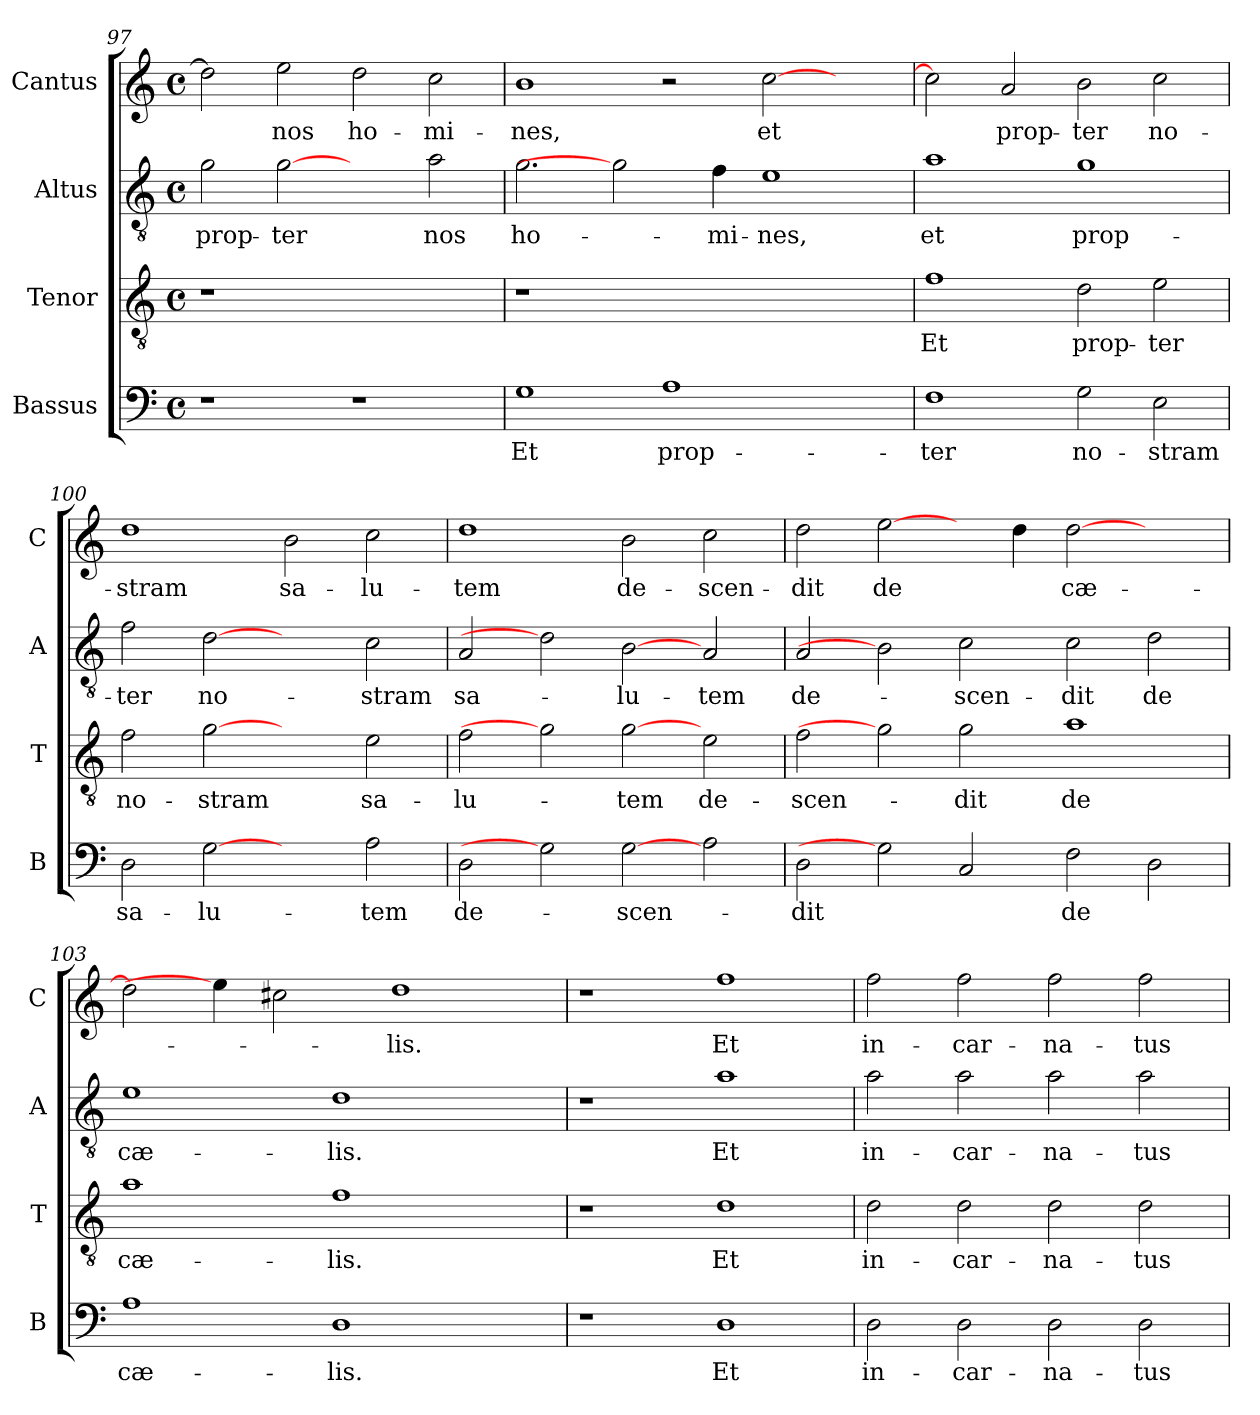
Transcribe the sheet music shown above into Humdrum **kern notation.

**kern	**text	**kern	**text	**kern	**text	**kern	**text
*part4	*part4	*part3	*part3	*part2	*part2	*part1	*part1
*staff4	*staff4	*staff3	*staff3	*staff2	*staff2	*staff1	*staff1
*I"Bassus	*	*I"Tenor	*	*I"Altus	*	*I"Cantus	*
*I'B	*	*I'T	*	*I'A	*	*I'C	*
*clefF4	*	*clefGv2	*	*clefGv2	*	*clefG2	*
*k[]	*	*k[]	*	*k[]	*	*k[]	*
*C:	*	*C:	*	*C:	*	*C:	*
*M4/4	*	*M4/4	*	*M4/4	*	*M4/4	*
*met(c)	*	*met(c)	*	*met(c)	*	*met(c)	*
=97	=97	=97	=97	=97	=97	=97	=97
!	!	!	!	!	!LO:LY:b	!	!
1r	.	1r	.	2g\	prop-	2dd\]	.
!	!	!	!	!	!LO:LY:b	!	!
!	!	!	!	!	!	!	!LO:LY:b
.	.	.	.	[2g	-ter	2ee\	nos
!	!	!	!	!	!	!	!LO:LY:b
1r	.	1ryy	.	2ryy	.	2dd\	ho-
!	!	!	!	!	!LO:LY:b	!	!
!	!	!	!	!	!	!	!LO:LY:b
.	.	.	.	2a\	nos	2cc\	-mi-
!!LO:LB:g=z
=98	=98	=98	=98	=98	=98	=98	=98
!	!LO:LY:b	!	!	!	!	!	!
!	!	!	!	!	!LO:LY:b	!	!
!	!	!	!	!	!	!	!LO:LY:b
1G	Et	1r	.	2.g\	ho-	1b	-nes,
.	.	.	.	2g]	.	.	.
!	!LO:LY:b	!	!	!	!	!	!
1A	prop-	1.ryy	.	.	.	2r	.
!	!	!	!	!	!LO:LY:b	!	!
.	.	.	.	4f\	-mi-	.	.
!	!	!	!	!	!LO:LY:b	!	!
!	!	!	!	!	!	!	!LO:LY:b
.	.	.	.	1e	-nes,	[2cc\	et
2ryy	.	.	.	.	.	2ryy	.
=99	=99	=99	=99	=99	=99	=99	=99
!	!LO:LY:b	!	!	!	!	!	!
!	!	!	!LO:LY:b	!	!	!	!
!	!	!	!	!	!LO:LY:b	!	!
1F	-ter	1f	Et	1a	et	2cc\]	.
!	!	!	!	!	!	!	!LO:LY:b
.	.	.	.	.	.	2a/	prop-
!	!LO:LY:b	!	!	!	!	!	!
!	!	!	!LO:LY:b	!	!	!	!
!	!	!	!	!	!LO:LY:b	!	!
!	!	!	!	!	!	!	!LO:LY:b
2G\	no-	2d\	prop-	1g	prop-	2b\	-ter
!	!LO:LY:b	!	!	!	!	!	!
!	!	!	!LO:LY:b	!	!	!	!
!	!	!	!	!	!	!	!LO:LY:b
2E\	-stram	2e\	-ter	.	.	2cc\	no-
=100	=100	=100	=100	=100	=100	=100	=100
!	!LO:LY:b	!	!	!	!	!	!
!	!	!	!LO:LY:b	!	!	!	!
!	!	!	!	!	!LO:LY:b	!	!
!	!	!	!	!	!	!	!LO:LY:b
2D\	sa-	2f\	no-	2f\	-ter	1dd	-stram
!	!LO:LY:b	!	!	!	!	!	!
!	!	!	!LO:LY:b	!	!	!	!
!	!	!	!	!	!LO:LY:b	!	!
[2G	-lu-	[2g	-stram	[2d	no-	.	.
!	!	!	!	!	!	!	!LO:LY:b
2ryy	.	2ryy	.	2ryy	.	2b\	sa-
!	!LO:LY:b	!	!	!	!	!	!
!	!	!	!LO:LY:b	!	!	!	!
!	!	!	!	!	!LO:LY:b	!	!
!	!	!	!	!	!	!	!LO:LY:b
2A\	-tem	2e\	sa-	2c\	-stram	2cc\	-lu-
=101	=101	=101	=101	=101	=101	=101	=101
!	!LO:LY:b	!	!	!	!	!	!
!	!	!	!LO:LY:b	!	!	!	!
!	!	!	!	!	!LO:LY:b	!	!
!	!	!	!	!	!	!	!LO:LY:b
2D\	de-	2f\	-lu-	2A/	sa-	1dd	-tem
2G]	.	2g]	.	2d]	.	.	.
!	!LO:LY:b	!	!	!	!	!	!
!	!	!	!LO:LY:b	!	!	!	!
!	!	!	!	!	!LO:LY:b	!	!
!	!	!	!	!	!	!	!LO:LY:b
[2G	-scen-	[2g	-tem	[2B	-lu-	2b\	de-
!	!	!	!LO:LY:b	!	!	!	!
!	!	!	!	!	!LO:LY:b	!	!
!	!	!	!	!	!	!	!LO:LY:b
2A\	.	2e\	de-	2A/	-tem	2cc\	-scen-
=102	=102	=102	=102	=102	=102	=102	=102
!	!LO:LY:b	!	!	!	!	!	!
!	!	!	!LO:LY:b	!	!	!	!
!	!	!	!	!	!LO:LY:b	!	!
!	!	!	!	!	!	!	!LO:LY:b
2D\	-dit	2f\	-scen-	2A/	de-	2dd\	-dit
!	!	!	!	!	!	!	!LO:LY:b
2G]	.	2g]	.	2B]	.	[2ee\	de
!	!	!	!LO:LY:b	!	!	!	!
!	!	!	!	!	!LO:LY:b	!	!
2C/	.	2g\	-dit	2c\	-scen-	4ryy	.
.	.	.	.	.	.	4dd\	.
!	!LO:LY:b	!	!	!	!	!	!
!	!	!	!LO:LY:b	!	!	!	!
!	!	!	!	!	!LO:LY:b	!	!
!	!	!	!	!	!	!	!LO:LY:b
2F\	de	1a	de	2c\	-dit	[2dd\	cæ-
!	!	!	!	!	!LO:LY:b	!	!
2D\	.	.	.	2d\	de	2ryy	.
=103	=103	=103	=103	=103	=103	=103	=103
!	!LO:LY:b	!	!	!	!	!	!
!	!	!	!LO:LY:b	!	!	!	!
!	!	!	!	!	!LO:LY:b	!	!
1A	cæ-	1a	cæ-	1e	cæ-	2dd\]	.
.	.	.	.	.	.	4ee\]	.
.	.	.	.	.	.	2cc#X\	.
!	!LO:LY:b	!	!	!	!	!	!
!	!	!	!LO:LY:b	!	!	!	!
!	!	!	!	!	!LO:LY:b	!	!
1D	-lis.	1f	-lis.	1d	-lis.	.	.
!	!	!	!	!	!	!	!LO:LY:b
.	.	.	.	.	.	1dd	-lis.
4ryy	.	4ryy	.	4ryy	.	.	.
!!LO:LB:g=z
=104	=104	=104	=104	=104	=104	=104	=104
1r	.	1r	.	1r	.	1r	.
!	!LO:LY:b	!	!	!	!	!	!
!	!	!	!LO:LY:b	!	!	!	!
!	!	!	!	!	!LO:LY:b	!	!
!	!	!	!	!	!	!	!LO:LY:b
1D	Et	1d	Et	1a	Et	1ff	Et
=105	=105	=105	=105	=105	=105	=105	=105
!	!LO:LY:b	!	!	!	!	!	!
!	!	!	!LO:LY:b	!	!	!	!
!	!	!	!	!	!LO:LY:b	!	!
!	!	!	!	!	!	!	!LO:LY:b
2D\	in-	2d\	in-	2a\	in-	2ff\	in-
!	!LO:LY:b	!	!	!	!	!	!
!	!	!	!LO:LY:b	!	!	!	!
!	!	!	!	!	!LO:LY:b	!	!
!	!	!	!	!	!	!	!LO:LY:b
2D\	-car-	2d\	-car-	2a\	-car-	2ff\	-car-
!	!LO:LY:b	!	!	!	!	!	!
!	!	!	!LO:LY:b	!	!	!	!
!	!	!	!	!	!LO:LY:b	!	!
!	!	!	!	!	!	!	!LO:LY:b
2D\	-na-	2d\	-na-	2a\	-na-	2ff\	-na-
!	!LO:LY:b	!	!	!	!	!	!
!	!	!	!LO:LY:b	!	!	!	!
!	!	!	!	!	!LO:LY:b	!	!
!	!	!	!	!	!	!	!LO:LY:b
2D\	-tus	2d\	-tus	2a\	-tus	2ff\	-tus
=	=	=	=	=	=	=	=
*-	*-	*-	*-	*-	*-	*-	*-
